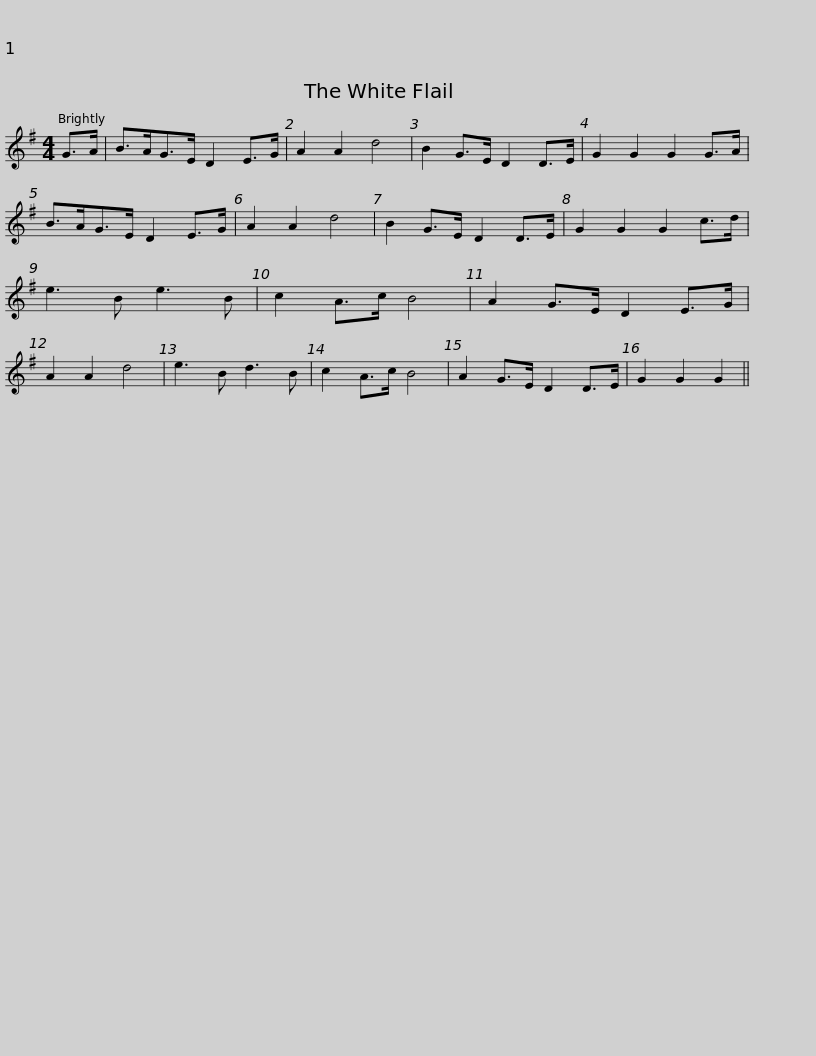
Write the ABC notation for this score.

X:1
L:1/8
M:4/4
I:linebreak $
K:G
V:1 treble
V:1
 G>A | B>AG>E D2 E>G | A2 A2 d4 | B2 G>E D2 D>E | G2 G2 G2 G>A | %5
 B>AG>E D2 E>G | A2 A2 d4 |$ B2 G>E D2 D>E | G2 G2 G2 c>d | e3 B e3 B | %10
 c2 A>c B4 | A2 G>E D2 E>G | A2 A2 d4 | e3 B d3 B | c2 A>c B4 |$ %15
 A2 G>E D2 D>E | G2 G2 G2 || %17
